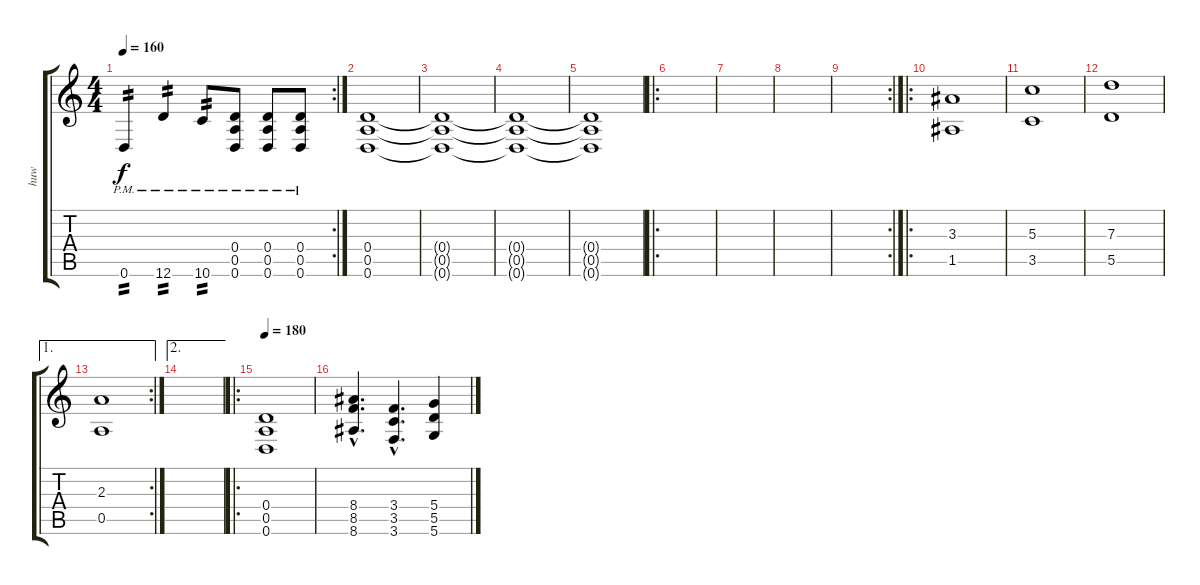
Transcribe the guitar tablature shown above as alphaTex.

\track ("huw" "huw") {instrument distortionguitar}
\staff {score tabs}
\tuning (E4 B3 G3 D3 A2 D2) {hide}
\rc 2
\ts (4 4)
\tempo 160
\clef g2
\ks c
0.6{pm}.4{tp 2 dy f} 12.6{pm}.4{tp 2} 10.6{pm}.8{tp 2} (0.4{pm} 0.5{pm} 0.6{pm}).8 (0.4{pm} 0.5{pm} 0.6{pm}).8 (0.4{pm} 0.5{pm} 0.6{pm}).8 |
(0.4 0.5 0.6).1 |
(0.4{t} 0.5{t} 0.6{t}).1 |
(0.4{t} 0.5{t} 0.6{t}).1 |
(0.4{t} 0.5{t} 0.6{t}).1 |
\ro
|
|
|
\rc 2
|
\ro
(3.3 1.5).1 |
(5.3 3.5).1 |
(7.3 5.5).1 |
\ae 1
\rc 2
(2.3 0.5).1 |
\ae 2
|
\ro
\tempo 180
(0.4 0.5 0.6).1 |
(8.4{hac} 8.5{hac} 8.6{hac}).4{d} (3.4{hac} 3.5{hac} 3.6{hac}).4{d} (5.4 5.5 5.6).4
